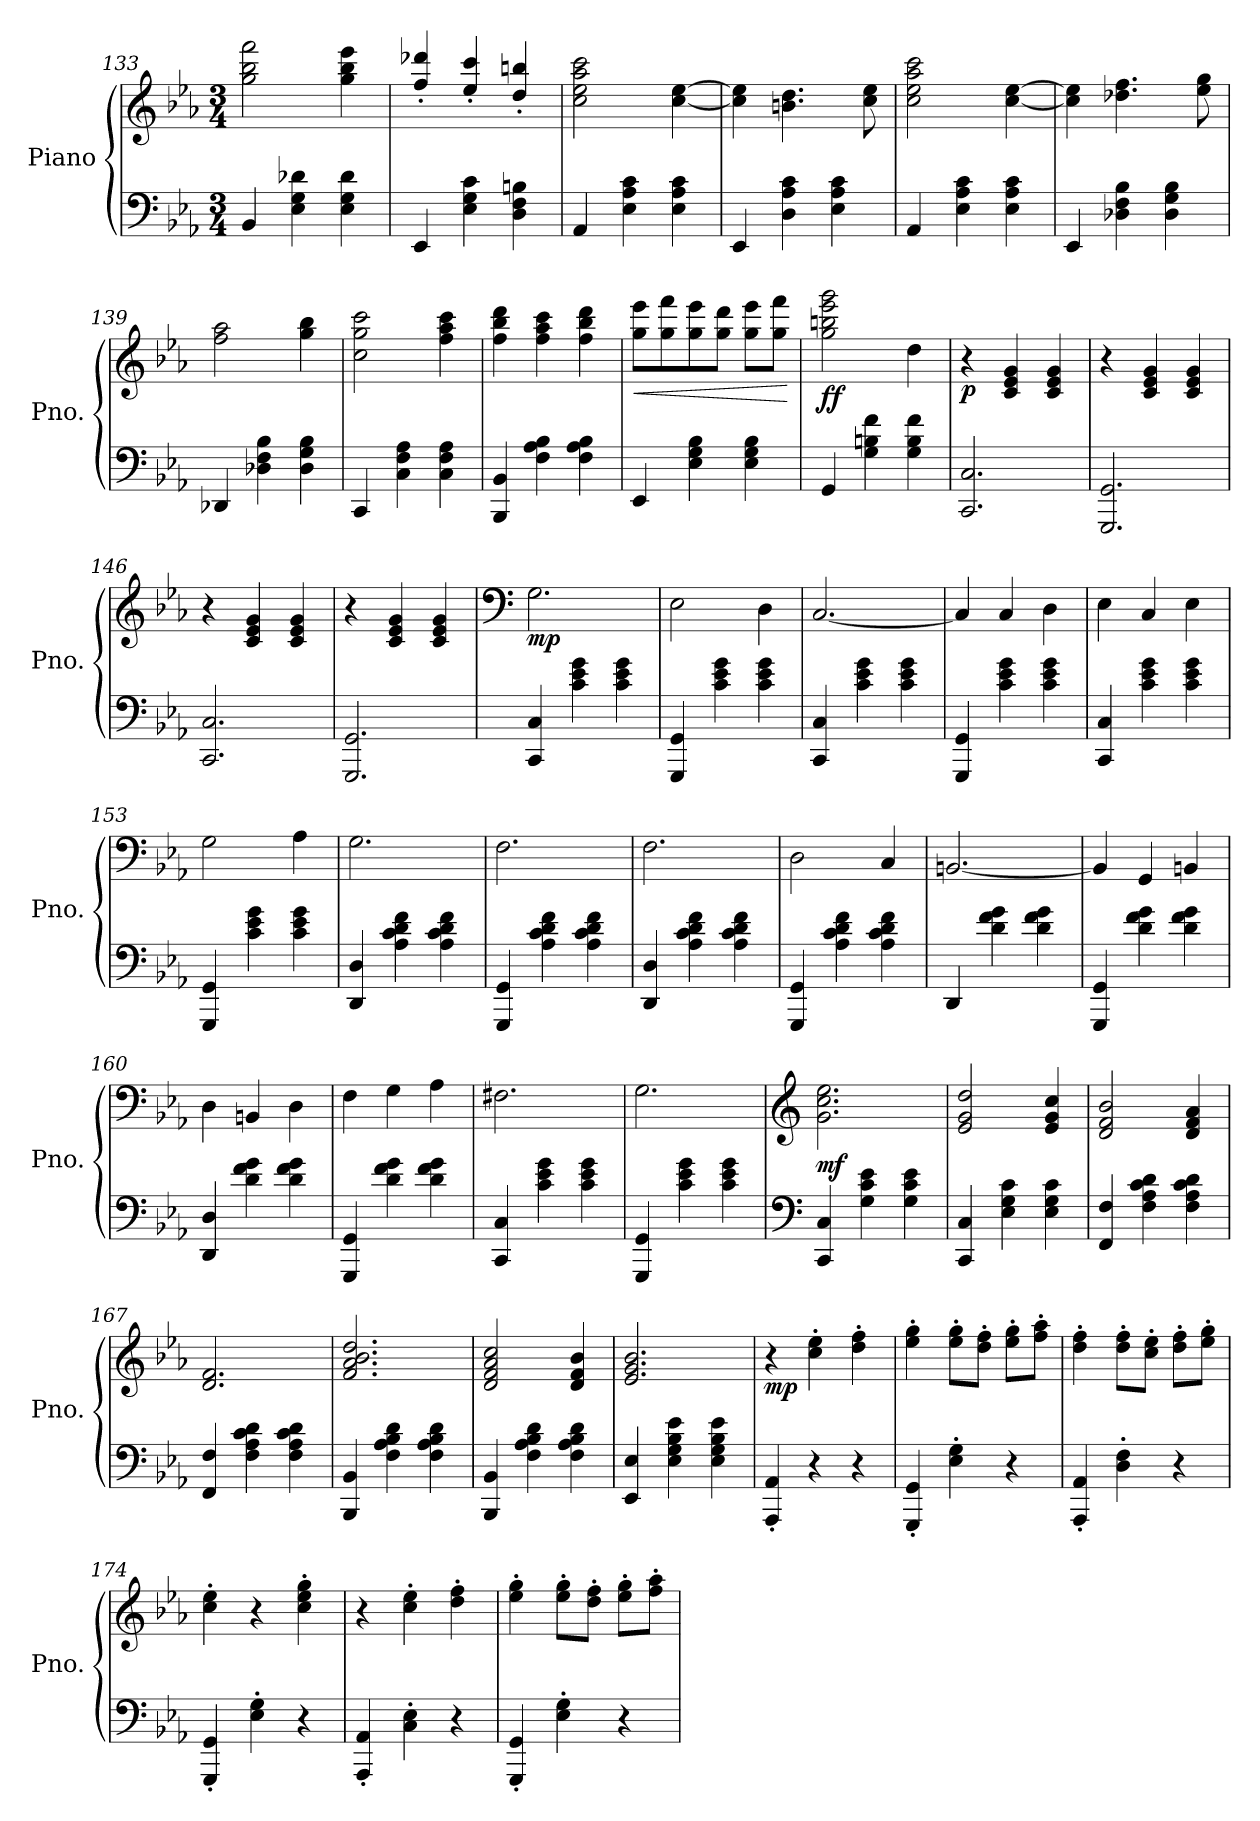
**kern	**kern	**dynam
*part1	*part1	*part1
*staff2	*staff1	*staff1/2
*I"Piano	*	*
*I'Pno.	*	*
*clefF4	*clefG2	*
*k[b-e-a-]	*k[b-e-a-]	*
*M3/4	*M3/4	*
=133	=133	=133
4BB-/	2gg\ 2bb-\ 2fff\	.
4E-\ 4G\ 4d-X\	.	.
4E-\ 4G\ 4d-\	4gg\ 4bb-\ 4eee-\	.
=134	=134	=134
4EE-/	4ff/' 4ddd-X/'	.
4E-\ 4G\ 4c\	4ee-/' 4ccc/'	.
4D\ 4F\ 4Bn\	4dd/' 4bbn/'	.
=135	=135	=135
4AA-/	2cc\ 2ee-\ 2aa-\ 2ccc\	.
4E-\ 4A-\ 4c\	.	.
4E-\ 4A-\ 4c\	[4cc\ [4ee-\	.
!!LO:LB:g=z
=136	=136	=136
4EE-/	4cc\] 4ee-\]	.
4D\ 4A-\ 4c\	4.bn\ 4.dd\	.
4E-\ 4A-\ 4c\	.	.
.	8cc\ 8ee-\	.
=137	=137	=137
4AA-/	2cc\ 2ee-\ 2aa-\ 2ccc\	.
4E-\ 4A-\ 4c\	.	.
4E-\ 4A-\ 4c\	[4cc\ [4ee-\	.
=138	=138	=138
4EE-/	4cc\] 4ee-\]	.
4D-X\ 4F\ 4B-\	4.dd-X\ 4.ff\	.
4D-\ 4G\ 4B-\	.	.
.	8ee-\ 8gg\	.
=139	=139	=139
4DD-X/	2ff\ 2aa-\	.
4D-X\ 4F\ 4B-\	.	.
4D-\ 4G\ 4B-\	4gg\ 4bb-\	.
=140	=140	=140
4CC/	2cc\ 2gg\ 2ccc\	.
4C\ 4F\ 4A-\	.	.
4C\ 4F\ 4A-\	4ff\ 4aa-\ 4ccc\	.
!!LO:LB:g=z
=141	=141	=141
4BBB-/ 4BB-/	4ff\ 4bb-\ 4ddd\	.
4F\ 4A-\ 4B-\	4ff\ 4aa-\ 4ccc\	.
4F\ 4A-\ 4B-\	4ff\ 4bb-\ 4ddd\	.
=142	=142	=142
!	!	!LO:HP:b
4EE-/	8gg\ 8eee-\L	<
.	8gg\ 8fff\	.
4E-\ 4G\ 4B-\	8gg\ 8eee-\	.
.	8gg\ 8ddd\J	.
4E-\ 4G\ 4B-\	8gg\ 8eee-\L	.
.	8gg\ 8fff\J	.
.	.	[
=143	=143	=143
!	!	!LO:DY:b
4GG/	2gg\ 2bbn\ 2eee-\ 2ggg\	ff
4G\ 4Bn\ 4f\	.	.
4G\ 4B\ 4f\	4dd\	.
=144	=144	=144
!	!	!LO:DY:b
2.CC/ 2.C/	4r	p
.	4c/ 4e-/ 4g/	.
.	4c/ 4e-/ 4g/	.
=145	=145	=145
2.GGG/ 2.GG/	4r	.
.	4c/ 4e-/ 4g/	.
.	4c/ 4e-/ 4g/	.
!!LO:PB:g=z
=146	=146	=146
2.CC/ 2.C/	4r	.
.	4c/ 4e-/ 4g/	.
.	4c/ 4e-/ 4g/	.
=147	=147	=147
2.GGG/ 2.GG/	4r	.
.	4c/ 4e-/ 4g/	.
.	4c/ 4e-/ 4g/	.
=148	=148	=148
*	*clefF4	*
!	!	!LO:DY:b
4CC/ 4C/	2.G\	mp
4c\ 4e-\ 4g\	.	.
4c\ 4e-\ 4g\	.	.
=149	=149	=149
4GGG/ 4GG/	2E-\	.
4c\ 4e-\ 4g\	.	.
4c\ 4e-\ 4g\	4D\	.
=150	=150	=150
4CC/ 4C/	[2.C/	.
4c\ 4e-\ 4g\	.	.
4c\ 4e-\ 4g\	.	.
!!LO:LB:g=z
=151	=151	=151
4GGG/ 4GG/	4C/]	.
4c\ 4e-\ 4g\	4C/	.
4c\ 4e-\ 4g\	4D\	.
=152	=152	=152
4CC/ 4C/	4E-\	.
4c\ 4e-\ 4g\	4C/	.
4c\ 4e-\ 4g\	4E-\	.
=153	=153	=153
4GGG/ 4GG/	2G\	.
4c\ 4e-\ 4g\	.	.
4c\ 4e-\ 4g\	4A-\	.
=154	=154	=154
4DD/ 4D/	2.G\	.
4A-\ 4c\ 4d\ 4f\	.	.
4A-\ 4c\ 4d\ 4f\	.	.
=155	=155	=155
4GGG/ 4GG/	2.F\	.
4A-\ 4c\ 4d\ 4f\	.	.
4A-\ 4c\ 4d\ 4f\	.	.
!!LO:LB:g=z
=156	=156	=156
4DD/ 4D/	2.F\	.
4A-\ 4c\ 4d\ 4f\	.	.
4A-\ 4c\ 4d\ 4f\	.	.
=157	=157	=157
4GGG/ 4GG/	2D\	.
4A-\ 4c\ 4d\ 4f\	.	.
4A-\ 4c\ 4d\ 4f\	4C/	.
=158	=158	=158
4DD/	[2.BBn/	.
4d\ 4f\ 4g\	.	.
4d\ 4f\ 4g\	.	.
=159	=159	=159
4GGG/ 4GG/	4BB/]	.
4d\ 4f\ 4g\	4GG/	.
4d\ 4f\ 4g\	4BBn/	.
=160	=160	=160
4DD/ 4D/	4D\	.
4d\ 4f\ 4g\	4BBn/	.
4d\ 4f\ 4g\	4D\	.
!!LO:LB:g=z
=161	=161	=161
4GGG/ 4GG/	4F\	.
4d\ 4f\ 4g\	4G\	.
4d\ 4f\ 4g\	4A-\	.
=162	=162	=162
4CC/ 4C/	2.F#X\	.
4c\ 4e-\ 4g\	.	.
4c\ 4e-\ 4g\	.	.
=163	=163	=163
4GGG/ 4GG/	2.G\	.
4c\ 4e-\ 4g\	.	.
4c\ 4e-\ 4g\	.	.
=164	=164	=164
*clefF4	*clefG2	*
!	!	!LO:DY:b
4CC/ 4C/	2.g\ 2.cc\ 2.ee-\	mf
4G\ 4c\ 4e-\	.	.
4G\ 4c\ 4e-\	.	.
=165	=165	=165
4CC/ 4C/	2e-/ 2g/ 2dd/	.
4E-\ 4G\ 4c\	.	.
4E-\ 4G\ 4c\	4e-/ 4g/ 4cc/	.
!!LO:LB:g=z
=166	=166	=166
4FF/ 4F/	2d/ 2f/ 2b-/	.
4F\ 4A-\ 4c\ 4d\	.	.
4F\ 4A-\ 4c\ 4d\	4d/ 4f/ 4a-/	.
=167	=167	=167
4FF/ 4F/	2.d/ 2.f/	.
4F\ 4A-\ 4c\ 4d\	.	.
4F\ 4A-\ 4c\ 4d\	.	.
=168	=168	=168
4BBB-/ 4BB-/	2.f/ 2.a-/ 2.b-/ 2.dd/	.
4F\ 4A-\ 4B-\ 4d\	.	.
4F\ 4A-\ 4B-\ 4d\	.	.
=169	=169	=169
4BBB-/ 4BB-/	2d/ 2f/ 2a-/ 2cc/	.
4F\ 4A-\ 4B-\ 4d\	.	.
4F\ 4A-\ 4B-\ 4d\	4d/ 4f/ 4b-/	.
=170	=170	=170
4EE-/ 4E-/	2.e-/ 2.g/ 2.b-/	.
4E-\ 4G\ 4B-\ 4e-\	.	.
4E-\ 4G\ 4B-\ 4e-\	.	.
!!LO:PB:g=z
=171	=171	=171
!	!	!LO:DY:b
4AAA-/' 4AA-/'	4r	mp
4r	4cc\' 4ee-\'	.
4r	4dd\' 4ff\'	.
=172	=172	=172
4GGG/' 4GG/'	4ee-\' 4gg\'	.
4E-\' 4G\'	8ee-\' 8gg\'L	.
.	8dd\' 8ff\'J	.
4r	8ee-\' 8gg\'L	.
.	8ff\' 8aa-\'J	.
=173	=173	=173
4AAA-/' 4AA-/'	4dd\' 4ff\'	.
4D\' 4F\'	8dd\' 8ff\'L	.
.	8cc\' 8ee-\'J	.
4r	8dd\' 8ff\'L	.
.	8ee-\' 8gg\'J	.
=174	=174	=174
4GGG/' 4GG/'	4cc\' 4ee-\'	.
4E-\' 4G\'	4r	.
4r	4cc\' 4ee-\' 4gg\'	.
=175	=175	=175
4AAA-/' 4AA-/'	4r	.
4C\' 4E-\'	4cc\' 4ee-\'	.
4r	4dd\' 4ff\'	.
!!LO:LB:g=z
=176	=176	=176
4GGG/' 4GG/'	4ee-\' 4gg\'	.
4E-\' 4G\'	8ee-\' 8gg\'L	.
.	8dd\' 8ff\'J	.
4r	8ee-\' 8gg\'L	.
.	8ff\' 8aa-\'J	.
=	=	=
*-	*-	*-
